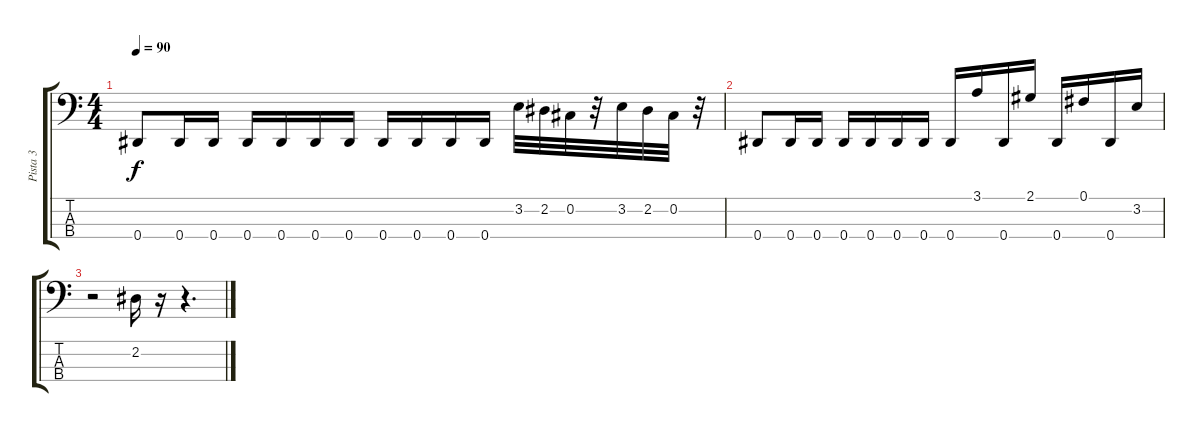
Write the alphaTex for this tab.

\track ("Pista 3" "Pista 3") {instrument electricbassfinger}
\staff {score tabs}
\tuning (Gb2 Db2 Ab1 Eb1) {hide}
\ts (4 4)
\tempo 90
\clef f4
\ks c
0.4.8{dy f} 0.4.16 0.4.16 0.4.16 0.4.16 0.4.16 0.4.16 0.4.16 0.4.16 0.4.16 0.4.16 3.2.32 2.2.32 0.2.32 r.32 3.2.32 2.2.32 0.2.32 r.32 |
0.4.8 0.4.16 0.4.16 0.4.16 0.4.16 0.4.16 0.4.16 0.4.16 3.1.16 0.4.16 2.1.16 0.4.16 0.1.16 0.4.16 3.2.16 |
r.2 2.2.16 r.16 r.4{d}
